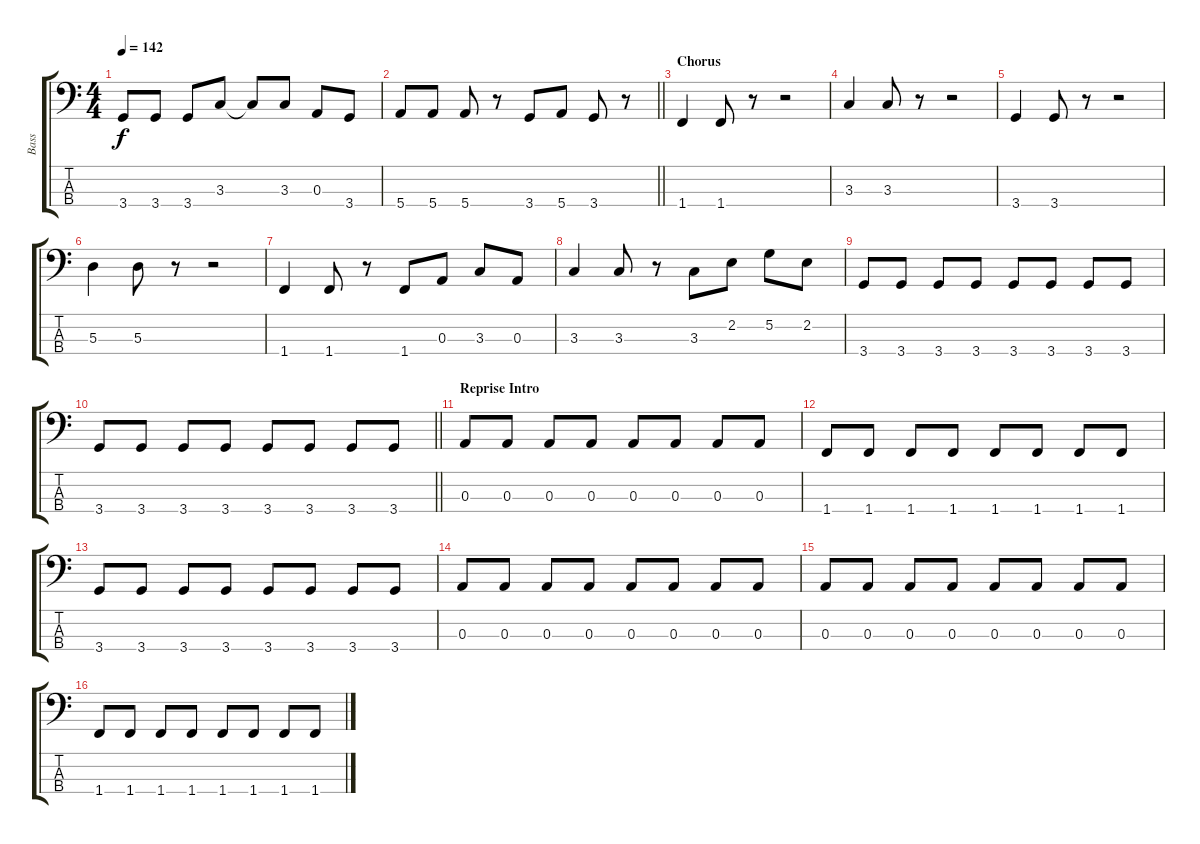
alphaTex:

\track ("Bass" "Bass") {instrument electricbassfinger}
\staff {score tabs}
\tuning (G2 D2 A1 E1) {hide}
\ts (4 4)
\tempo 142
\clef f4
\ks c
3.4.8{dy f} 3.4.8 3.4.8 3.3.8 3.3{t}.8 3.3.8 0.3.8 3.4.8 |
\barLineRight lightlight
5.4.8 5.4.8 5.4.8 r.8 3.4.8 5.4.8 3.4.8 r.8 |
\section ("" "Chorus")
1.4.4 1.4.8 r.8 r.2 |
3.3.4 3.3.8 r.8 r.2 |
3.4.4 3.4.8 r.8 r.2 |
5.3.4 5.3.8 r.8 r.2 |
1.4.4 1.4.8 r.8 1.4.8 0.3.8 3.3.8 0.3.8 |
3.3.4 3.3.8 r.8 3.3.8 2.2.8 5.2.8 2.2.8 |
3.4.8 3.4.8 3.4.8 3.4.8 3.4.8 3.4.8 3.4.8 3.4.8 |
\barLineRight lightlight
3.4.8 3.4.8 3.4.8 3.4.8 3.4.8 3.4.8 3.4.8 3.4.8 |
\section ("" "Reprise Intro")
0.3.8 0.3.8 0.3.8 0.3.8 0.3.8 0.3.8 0.3.8 0.3.8 |
1.4.8 1.4.8 1.4.8 1.4.8 1.4.8 1.4.8 1.4.8 1.4.8 |
3.4.8 3.4.8 3.4.8 3.4.8 3.4.8 3.4.8 3.4.8 3.4.8 |
0.3.8 0.3.8 0.3.8 0.3.8 0.3.8 0.3.8 0.3.8 0.3.8 |
0.3.8 0.3.8 0.3.8 0.3.8 0.3.8 0.3.8 0.3.8 0.3.8 |
1.4.8 1.4.8 1.4.8 1.4.8 1.4.8 1.4.8 1.4.8 1.4.8
